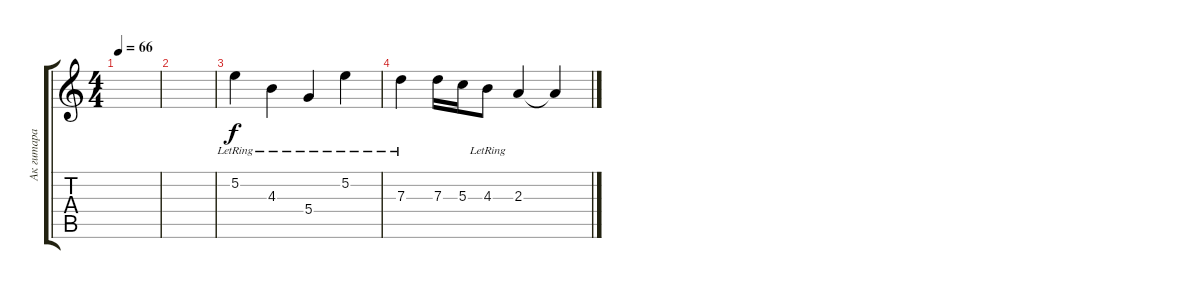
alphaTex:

\track ("Ак гитара 2" "Ак гитара ") {instrument acousticguitarsteel}
\staff {score tabs}
\tuning (E4 B3 G3 D3 A2 E2) {hide}
\ts (4 4)
\tempo 66
\clef g2
\ks c
|
|
5.2{lr}.4 4.3{lr}.4 5.4{lr}.4 5.2{lr}.4 |
7.3{lr}.4 7.3.16 5.3.16 4.3{lr}.8 2.3.4 2.3{t}.4
